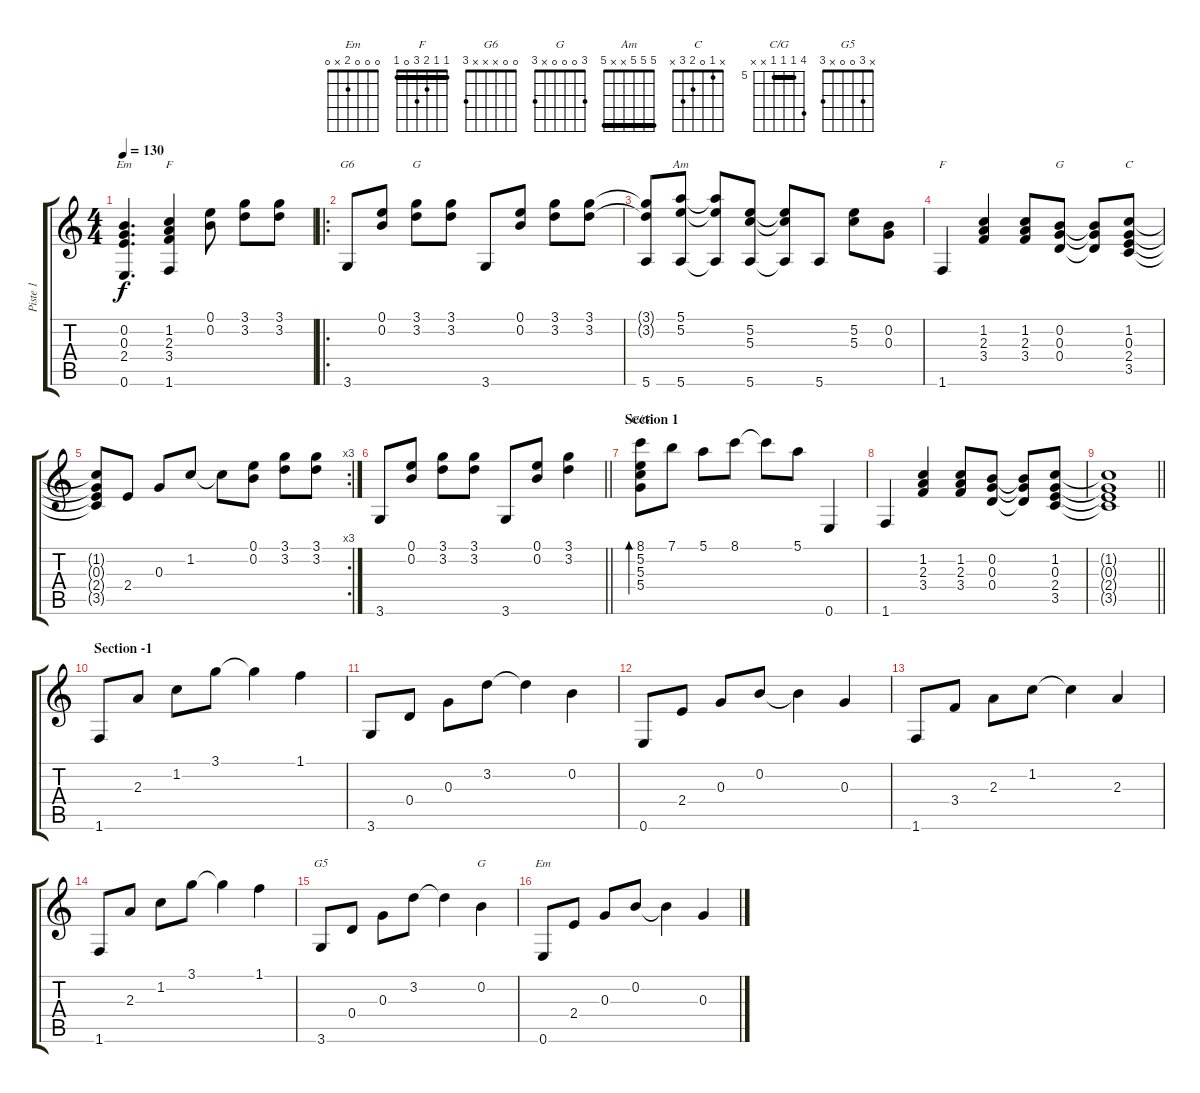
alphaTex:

\track ("Piste 1" "Piste 1") {instrument acousticguitarnylon}
\staff {score tabs}
\tuning (E4 B3 G3 D3 A2 E2) {hide}
\chord ("Em" x 0 0 2 x 0)
\chord ("F" x 1 2 3 x 1) {barre 1}
\chord ("G6" 0 0 x x x 3)
\chord ("G" 3 3 0 0 x 3) {barre 3}
\chord ("Am" 5 5 5 x x 5) {barre 5}
\chord ("F" 1 1 2 3 0 1) {barre 1}
\chord ("G" 3 0 0 0 2 3)
\chord ("C" x 1 0 2 3 x)
\chord ("C/G" 8 5 5 5 x x) {firstfret 5 barre 5}
\chord ("G5" x 3 0 0 x 3)
\chord ("G" 3 0 0 0 x 3)
\chord ("Em" 0 0 0 2 x 0)
\ts (4 4)
\tempo 130
\clef g2
\ks c
(0.2 0.3 2.4 0.6).4{d ch "Em" dy f} (1.2 2.3 3.4 1.6).4{ch "F"} (0.1 0.2).8 (3.1 3.2).8 (3.1 3.2).8 |
\ro
3.6.8{ch "G6"} (0.1 0.2).8 (3.1 3.2).8{ch "G"} (3.1 3.2).8 3.6.8 (0.1 0.2).8 (3.1 3.2).8 (3.1 3.2).8 |
(3.1{t} 3.2{t} 5.6).8 (5.1 5.2 5.6).8{ch "Am"} (5.1{t} 5.2{t} 5.6{t}).8 (5.2 5.3 5.6).8 (5.2{t} 5.3{t} 5.6{t}).8 5.6.8 (5.2 5.3).8 (0.2 0.3).8 |
1.6.4{ch "F"} (1.2 2.3 3.4).4 (1.2 2.3 3.4).8 (0.2 0.3 0.4).8{ch "G"} (0.2{t} 0.3{t} 0.4{t}).8 (1.2 0.3 2.4 3.5).8{ch "C"} |
\rc 3
(1.2{t} 0.3{t} 2.4{t} 3.5{t}).8 2.4.8 0.3.8 1.2.8 1.2{t}.8 (0.1 0.2).8 (3.1 3.2).8 (3.1 3.2).8 |
\barLineRight lightlight
3.6.8 (0.1 0.2).8 (3.1 3.2).8 (3.1 3.2).8 3.6.8 (0.1 0.2).8 (3.1 3.2).4 |
\section ("" "Section 1")
(8.1 5.2 5.3 5.4).8{bd 480 ch "C/G"} 7.1.8 5.1.8 8.1.8 8.1{t}.8 5.1.8 0.6.4 |
1.6.4 (1.2 2.3 3.4).4 (1.2 2.3 3.4).8 (0.2 0.3 0.4).8 (0.2{t} 0.3{t} 0.4{t}).8 (1.2 0.3 2.4 3.5).8 |
\barLineRight lightlight
(1.2{t} 0.3{t} 2.4{t} 3.5{t}).1 |
\section ("" "Section -1")
1.6.8 2.3.8 1.2.8 3.1.8 3.1{t}.4 1.1.4 |
3.6.8 0.4.8 0.3.8 3.2.8 3.2{t}.4 0.2.4 |
0.6.8 2.4.8 0.3.8 0.2.8 0.2{t}.4 0.3.4 |
1.6.8 3.4.8 2.3.8 1.2.8 1.2{t}.4 2.3.4 |
1.6.8 2.3.8 1.2.8 3.1.8 3.1{t}.4 1.1.4 |
3.6.8{ch "G5"} 0.4.8 0.3.8 3.2.8 3.2{t}.4 0.2.4{ch "G"} |
0.6.8{ch "Em"} 2.4.8 0.3.8 0.2.8 0.2{t}.4 0.3.4
